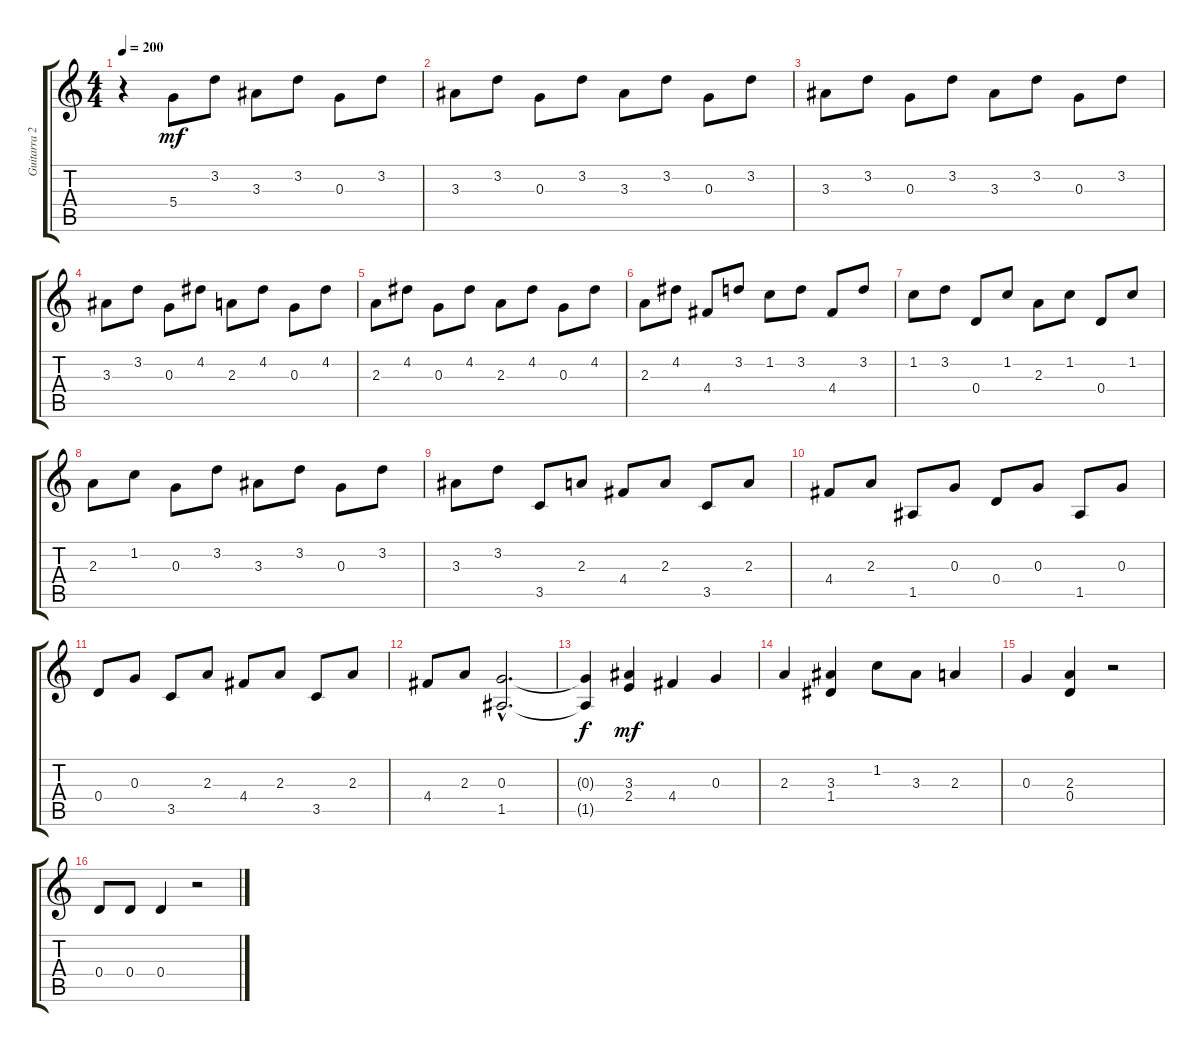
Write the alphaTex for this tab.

\track ("Guitarra 2(ritmica)" "Guitarra 2") {instrument overdrivenguitar}
\staff {score tabs}
\tuning (E4 B3 G3 D3 A2 E2) {hide}
\ts (4 4)
\tempo 200
\clef g2
\ks c
r.4{dy mf instrument overdrivenguitar} 5.4.8 3.2.8 3.3.8 3.2.8 0.3.8 3.2.8 |
3.3.8 3.2.8 0.3.8 3.2.8 3.3.8 3.2.8 0.3.8 3.2.8 |
3.3.8 3.2.8 0.3.8 3.2.8 3.3.8 3.2.8 0.3.8 3.2.8 |
3.3.8 3.2.8 0.3.8 4.2.8 2.3.8 4.2.8 0.3.8 4.2.8 |
2.3.8 4.2.8 0.3.8 4.2.8 2.3.8 4.2.8 0.3.8 4.2.8 |
2.3.8 4.2.8 4.4.8 3.2.8 1.2.8 3.2.8 4.4.8 3.2.8 |
1.2.8 3.2.8 0.4.8 1.2.8 2.3.8 1.2.8 0.4.8 1.2.8 |
2.3.8 1.2.8 0.3.8 3.2.8 3.3.8 3.2.8 0.3.8 3.2.8 |
3.3.8 3.2.8 3.5.8 2.3.8 4.4.8 2.3.8 3.5.8 2.3.8 |
4.4.8 2.3.8 1.5.8 0.3.8 0.4.8 0.3.8 1.5.8 0.3.8 |
0.4.8 0.3.8 3.5.8 2.3.8 4.4.8 2.3.8 3.5.8 2.3.8 |
4.4.8 2.3.8 (0.3{hac} 1.5{hac}).2{d} |
(0.3{t} 1.5{t}).4{dy f} (3.3 2.4).4{dy mf} 4.4.4 0.3.4 |
2.3.4 (3.3 1.4).4 1.2.8 3.3.8 2.3.4 |
0.3.4 (2.3 0.4).4 r.2 |
0.4.8 0.4.8 0.4.4 r.2
